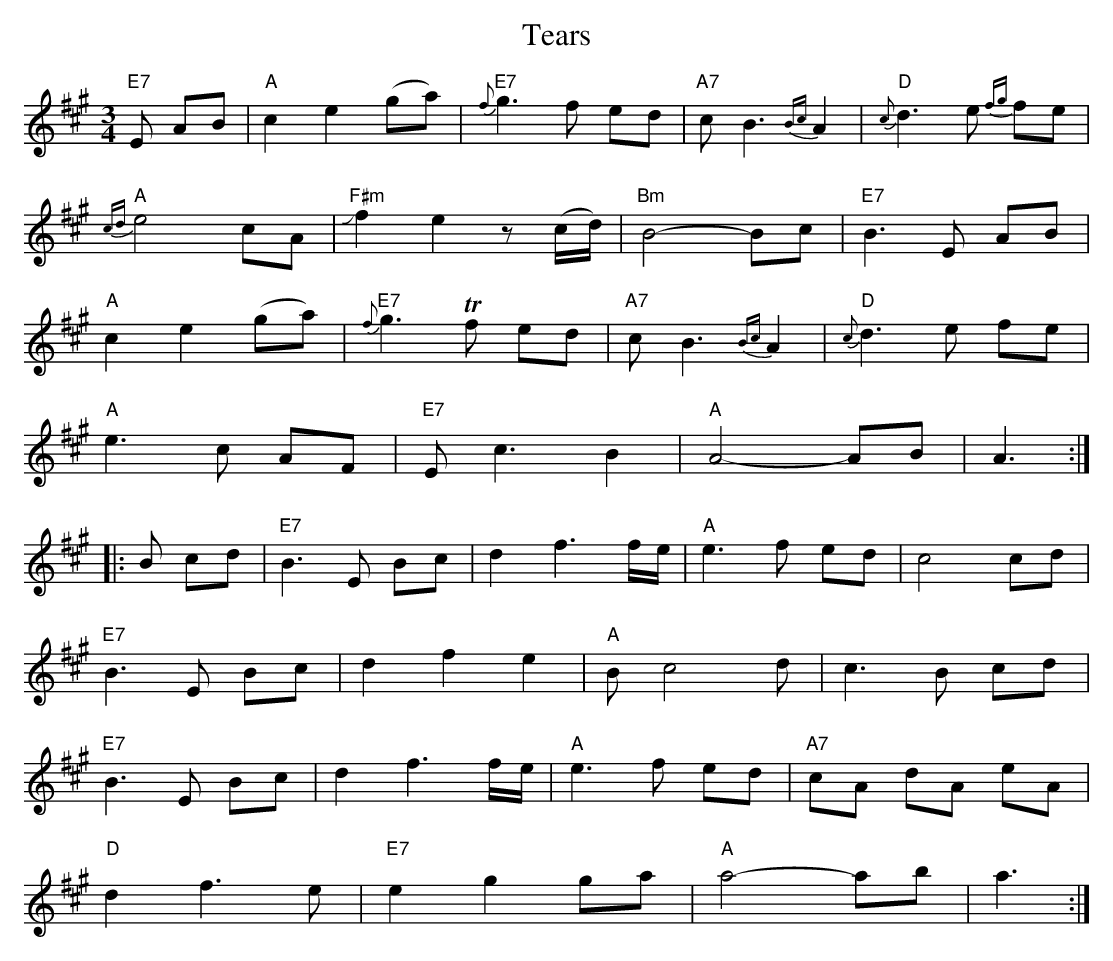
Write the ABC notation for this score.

X:1
T:Tears
M:3/4
L:1/8
K:A
"E7"E AB|"A"c2 e2 (ga)|{f}"E7"g3f ed|"A7"cB3 {Bc}A2| {c}"D"d3e {fg}fe|
{cd}"A"e4 cA|"F#m"Jf2 e2z (c/2d/2)|"Bm"B4-Bc|"E7"B3E AB|
"A"c2 e2 (ga)|{f}"E7"g3Tf ed|"A7"cB3 {Bc}A2| {c}"D"d3e fe|
"A"e3c AF|"E7"Ec3 B2| "A"A4-AB|A3:|
|:B cd|"E7"B3E Bc|d2 f3f/2e/2|"A"e3f ed|c4 cd|
"E7"B3E Bc|d2 f2 e2| "A"Bc4d|c3B cd|
"E7"B3E Bc|d2 f3f/2e/2|"A"e3f ed|"A7"cA dA eA|
"D"d2 f3e|"E7"e2 g2 ga|"A"a4-ab|a3:|
